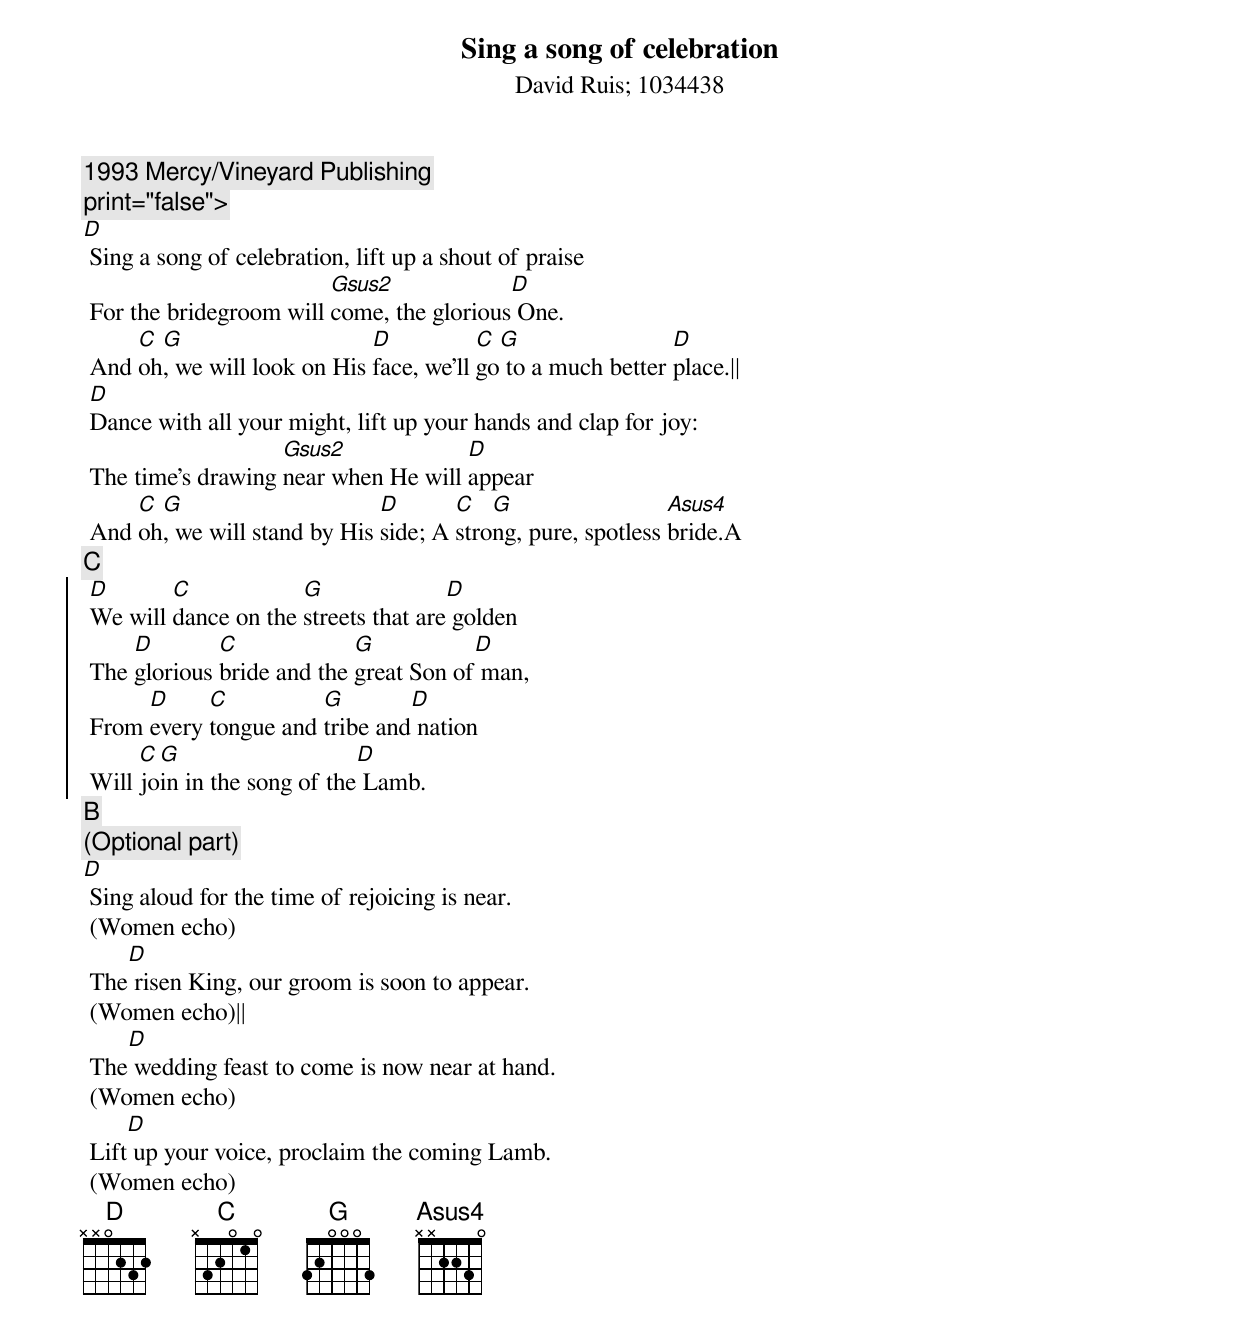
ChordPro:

{title:Sing a song of celebration}
{subtitle:David Ruis}
{subtitle:1034438}
{comment:}
{comment:1993 Mercy/Vineyard Publishing}
{comment:print="false">}
[D] Sing a song of celebration, lift up a shout of praise
 For the bridegroom will [Gsus2]come, the glorious[D] One.
 And [C]oh[G], we will look on His [D]face, we'll [C]go[G] to a much better [D]place.||
 [D]Dance with all your might, lift up your hands and clap for joy:
 The time's drawing [Gsus2]near when He will [D]appear
 And [C]oh[G], we will stand by His [D]side; A [C]stro[G]ng, pure, spotless [Asus4]bride.A
{comment:C}
{soc}
 [D]We will [C]dance on the [G]streets that are[D] golden
 The [D]glorious [C]bride and the [G]great Son of[D] man,
 From [D]every [C]tongue and [G]tribe and[D] nation
 Will [C]jo[G]in in the song of the[D] Lamb.
{eoc}
{comment:B}
{comment:(Optional part)}
[D] Sing aloud for the time of rejoicing is near.
 (Women echo)
 The[D] risen King, our groom is soon to appear.
 (Women echo)||
 The[D] wedding feast to come is now near at hand.
 (Women echo)
 Lift[D] up your voice, proclaim the coming Lamb.
 (Women echo)
